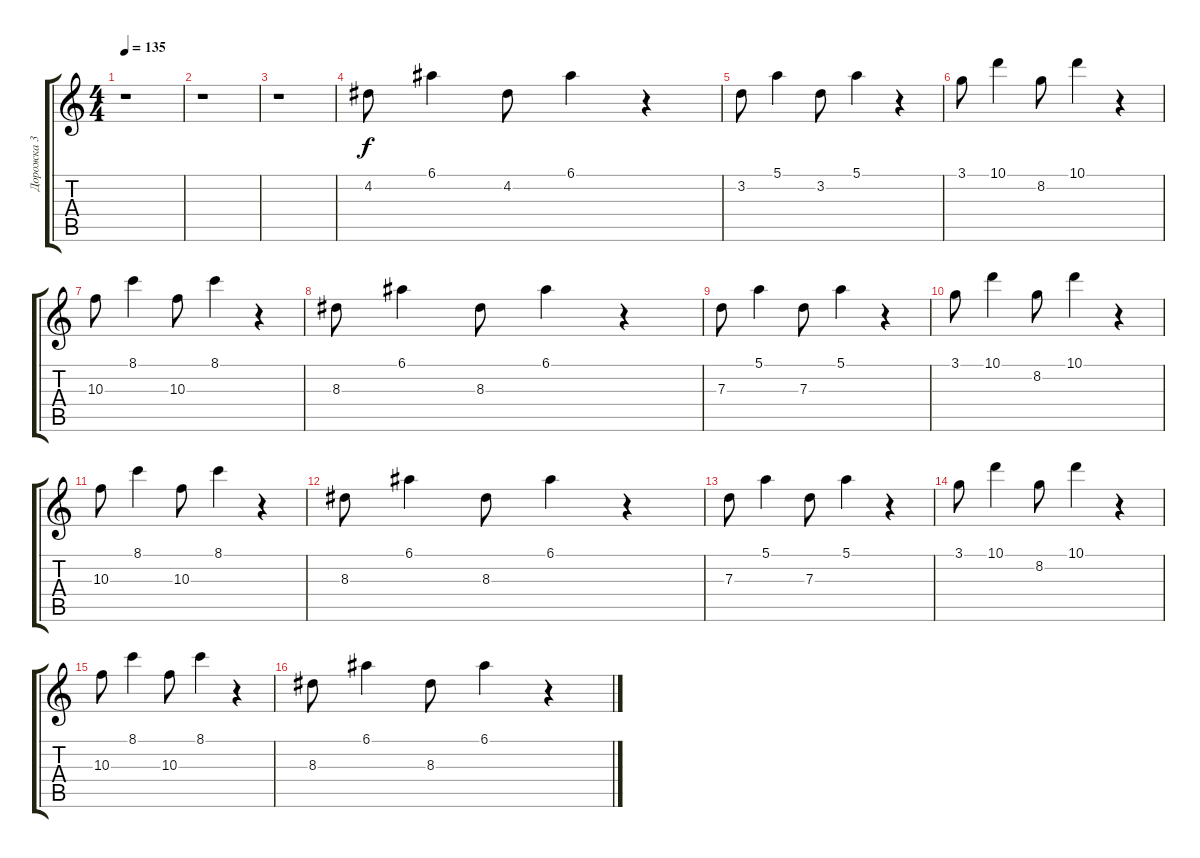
\track ("Дорожка 3" "Дорожка 3") {instrument electricguitarclean}
\staff {score tabs}
\tuning (E4 B3 G3 D3 A2 E2) {hide}
\ts (4 4)
\tempo 135
\clef g2
\ks c
r.1{dy f} |
r.1 |
r.1 |
4.2.8 6.1.4 4.2.8 6.1.4 r.4 |
3.2.8 5.1.4 3.2.8 5.1.4 r.4 |
3.1.8 10.1.4 8.2.8 10.1.4 r.4 |
10.3.8 8.1.4 10.3.8 8.1.4 r.4 |
8.3.8 6.1.4 8.3.8 6.1.4 r.4 |
7.3.8 5.1.4 7.3.8 5.1.4 r.4 |
3.1.8 10.1.4 8.2.8 10.1.4 r.4 |
10.3.8 8.1.4 10.3.8 8.1.4 r.4 |
8.3.8 6.1.4 8.3.8 6.1.4 r.4 |
7.3.8 5.1.4 7.3.8 5.1.4 r.4 |
3.1.8 10.1.4 8.2.8 10.1.4 r.4 |
10.3.8 8.1.4 10.3.8 8.1.4 r.4 |
8.3.8 6.1.4 8.3.8 6.1.4 r.4
